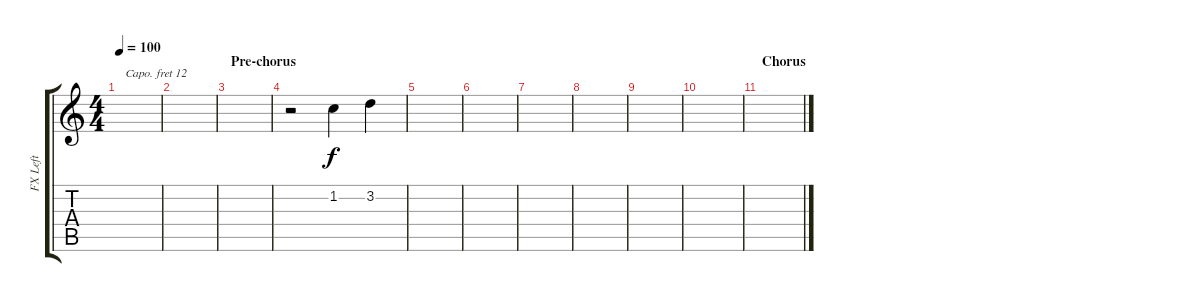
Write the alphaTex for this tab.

\track ("FX Left" "FX Left") {instrument whistle}
\staff {score tabs}
\capo 12
\tuning (E4 B3 G3 D3 A2 E2) {hide}
\ts (4 4)
\tempo 100
\clef g2
\ks c
|
|
\section ("" "Pre-chorus")
|
r.2 1.2.4{instrument electricpiano1} 3.2.4 |
|
|
|
|
|
|
\section ("" "Chorus")
